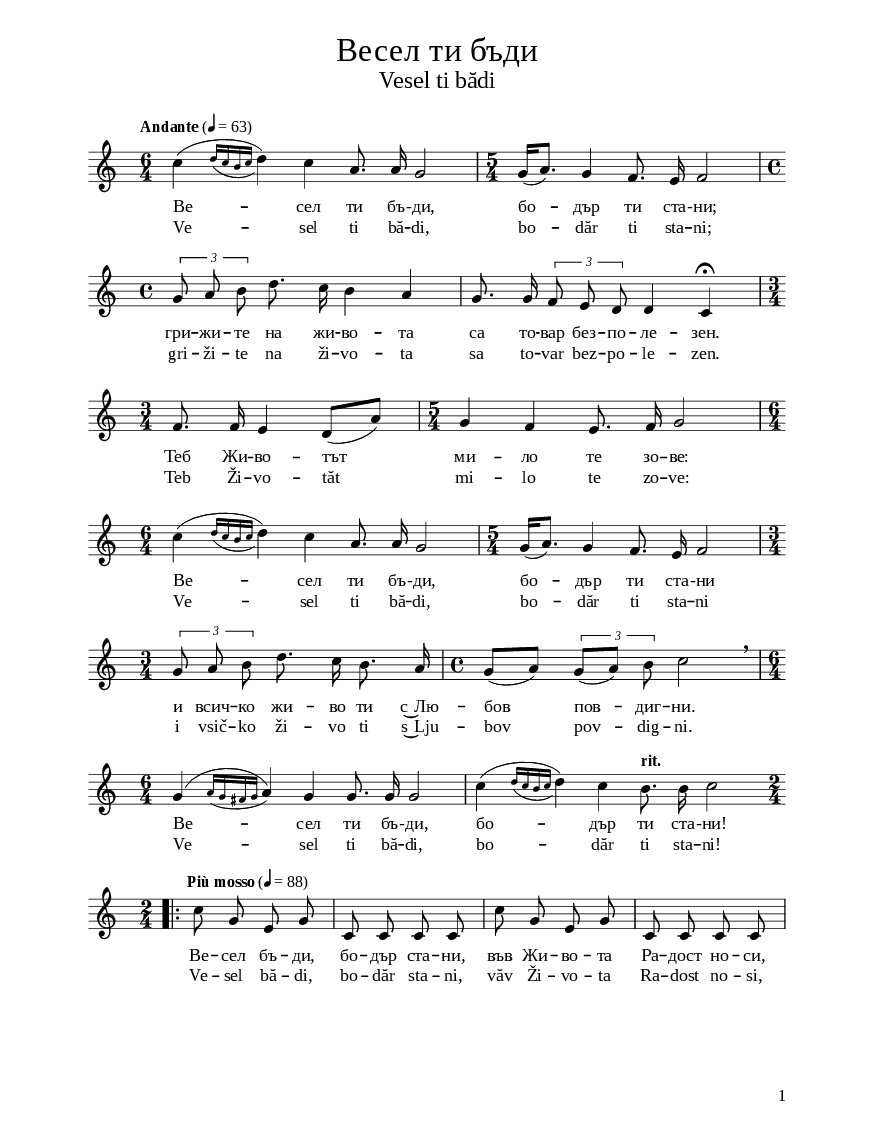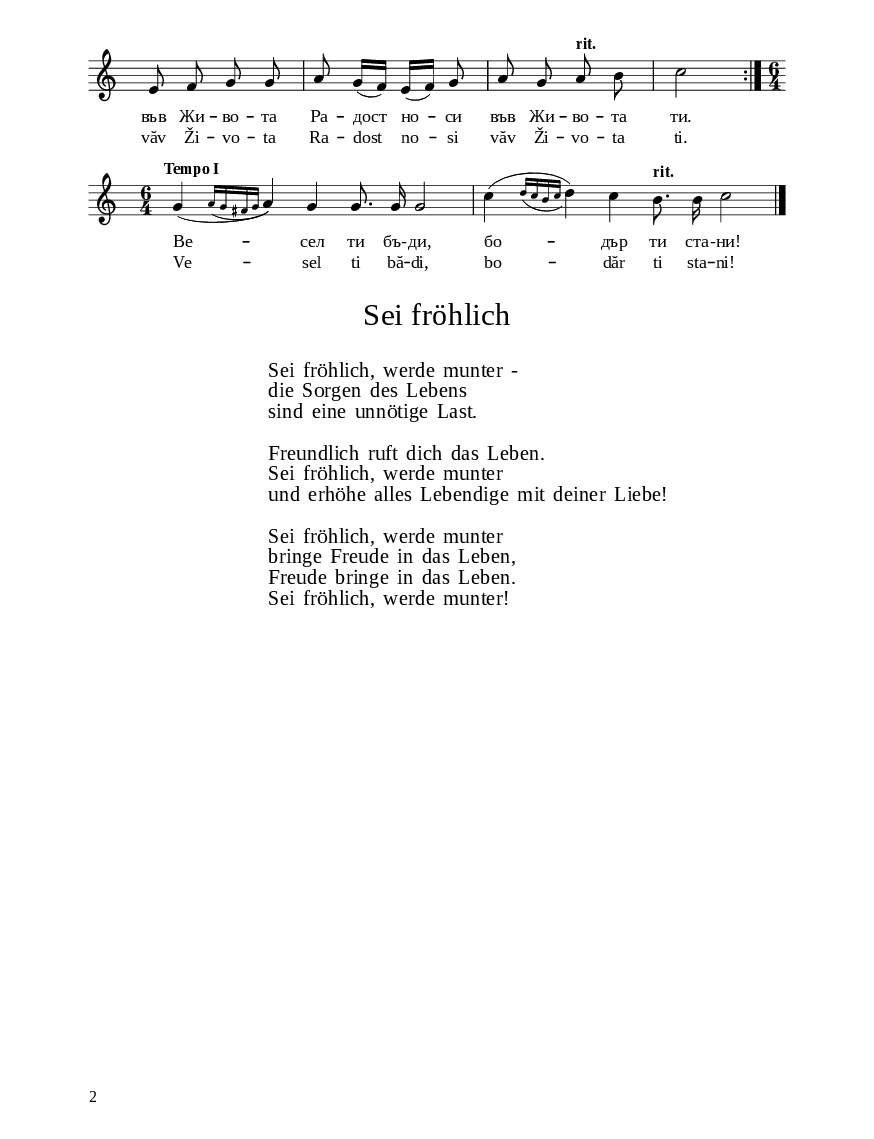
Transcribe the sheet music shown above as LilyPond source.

\version "2.24.1"

% include paper part and global functions
\include "include/globals.ily"

\bookpart {
  \label #'ref096
  \tocItem \markup "Весел ти бъди – Vesel ti bădi "
  \include "include/bookpart-paper.ily"
  \score {
    \include "include/score-layout.ily"


    \new Voice \absolute  {
      \clef treble
      \key c \major
      \time 6/4
      \tempoFunc "Andante" 4 "63"

      %\override Score.NoteSpacing.stem-spacing-correction = #-2
      c''4 ( \acciaccatura { d''16 c'' b' c'' } d''4 ) c'' \autoBeamOff a'8. a'16 g'2 |\time 5/4 g'16[( a'8. )] g'4 f'8. e'16 f'2 | \time 4/4 \break

      \tuplet 3/2 {g'8 a' b'} d''8. c''16 b'4 a'4 | g'8. g'16 \tuplet 3/2 {f'8 e'8 d'8 } d'4 c'4\fermata | \time 3/4 \break

      f'8. f'16 e'4 d'8[(a'8)] | \time 5/4 g'4 f' e'8. f'16 g'2 | \time 6/4 \break


      c''4 ( \acciaccatura { d''16[ c'' b' c'' ]} d''4 ) c'' a'8. a'16 g'2 |\time 5/4 g'16[( a'8.)] \autoBeamOff  g'4 f'8.e'16 f'2 | \time 3/4 \break


      \tuplet 3/2 {g'8 a' b'} d''8. c''16 b'8. a'16 | \time 4/4 g'8[(a'8)] \tuplet 3/2 {g'8[(a'8)] b'8} c''2 \breathe | \time 6/4 \break

      \slurUp g'4(  \acciaccatura { a'16[g' fis' g']} a'4)  \slurNeutral g'4 g'8. g'16 g'2 | c''4( \acciaccatura { d''16[ c'' b' c'' ]} d''4) c''4 \tempo "rit." b'8. b'16 c''2 | \time 2/4 \break

      \bar ".|:"


      \tempoFunc   "            Più mosso" 4 "88"
      c''8 g' e' g' | c' c' c' c' | c'' g' e' g' | c' c' c' c' | \break

      \pageBreak

      e' f' g' g'  | a' g'16([f']) e'([f']) g'8 | a' g' \tempo "rit." a' b' | c''2 | \bar ":|." \time 6/4 \break

      \tempo "      Tempo I" g'4(  \acciaccatura { a'16[g' fis' g']} a'4) g'4 g'8. g'16 g'2 | c''4( \acciaccatura { d''16[ c'' b' c'' ]} d''4) c''4 \tempo "rit." b'8. b'16 c''2 | \bar "|."
    }

    \addlyrics {
      Ве -- сел ти бъ -- "-ди," бо -- дър ти ста -- "-ни;"
      гри  -- жи -- те на жи -- во -- та
      са то -- вар без -- по -- ле -- зен.
      Теб Жи -- во -- тът ми -- ло те зо -- ве:
      Ве  -- сел ти бъ -- "-ди," бо -- дър ти ста -- "-ни"
      и всич -- ко жи -- во ти с~Лю -- бов пов  -- диг -- ни.
      Ве -- сел ти бъ -- "-ди," бо -- дър ти ста -- "-ни!"
      Ве -- сел бъ -- ди, бо -- дър ста -- ни,
      във Жи -- во -- та Ра -- дост но -- си,
      във Жи -- во -- та Ра -- дост но -- си
      във Жи -- во -- та ти.
      Ве -- сел ти "бъ-" -- ди, бо -- дър ти ста -- "-ни!"
    }

    \addlyrics {
      Ve -- sel ti bă -- di, bo -- dăr ti sta -- ni;
      gri  -- ži -- te na ži -- vo -- ta
      sa to -- var bez -- po -- le -- zen.
      Teb Ži -- vo -- tăt mi -- lo te zo -- ve:
      Ve  -- sel ti bă -- di, bo -- dăr ti sta -- ni
      i vsič -- ko ži -- vo ti s~Lju -- bov pov  -- dig -- ni.
      Ve -- sel ti bă -- di, bo -- dăr ti sta -- ni!
      Ve -- sel bă -- di, bo -- dăr sta -- ni,
      văv Ži -- vo -- ta Ra -- dost no -- si,
      văv Ži -- vo -- ta Ra -- dost no -- si
      văv Ži -- vo -- ta ti.
      Ve -- sel ti bă -- di, bo -- dăr ti sta -- ni!
    }


    \header {
      title = \titleFunc "Весел ти бъди" "Vesel ti bădi"
    }

    \midi{}

  } % score

  %\markup \dc-one "D.C."
  


  % include foreign translation(s) of the song
  \version "2.22.0"

\markup \fill-line { \fontsize #6 "Sei fröhlich" }
\markup \null
\markup \null
\markup \fontsize #+2.5 {
  \hspace #16
  \override #'(baseline-skip . 2)

  \column {
    \line { " " }

\line { " "Sei fröhlich, werde munter -}

\line { " "die Sorgen des Lebens}

\line { " "sind eine unnötige Last.}
\line { " " }

\line { " "Freundlich ruft dich das Leben. }

\line { " "Sei fröhlich, werde munter}

\line { " "und erhöhe alles Lebendige mit deiner Liebe!}
\line { " " }

\line { " "Sei fröhlich, werde munter}

\line { " "bringe Freude in das Leben,}

\line { " "Freude bringe in das Leben. }

\line { " "Sei fröhlich, werde munter! }

  }
}


} % bookpart
